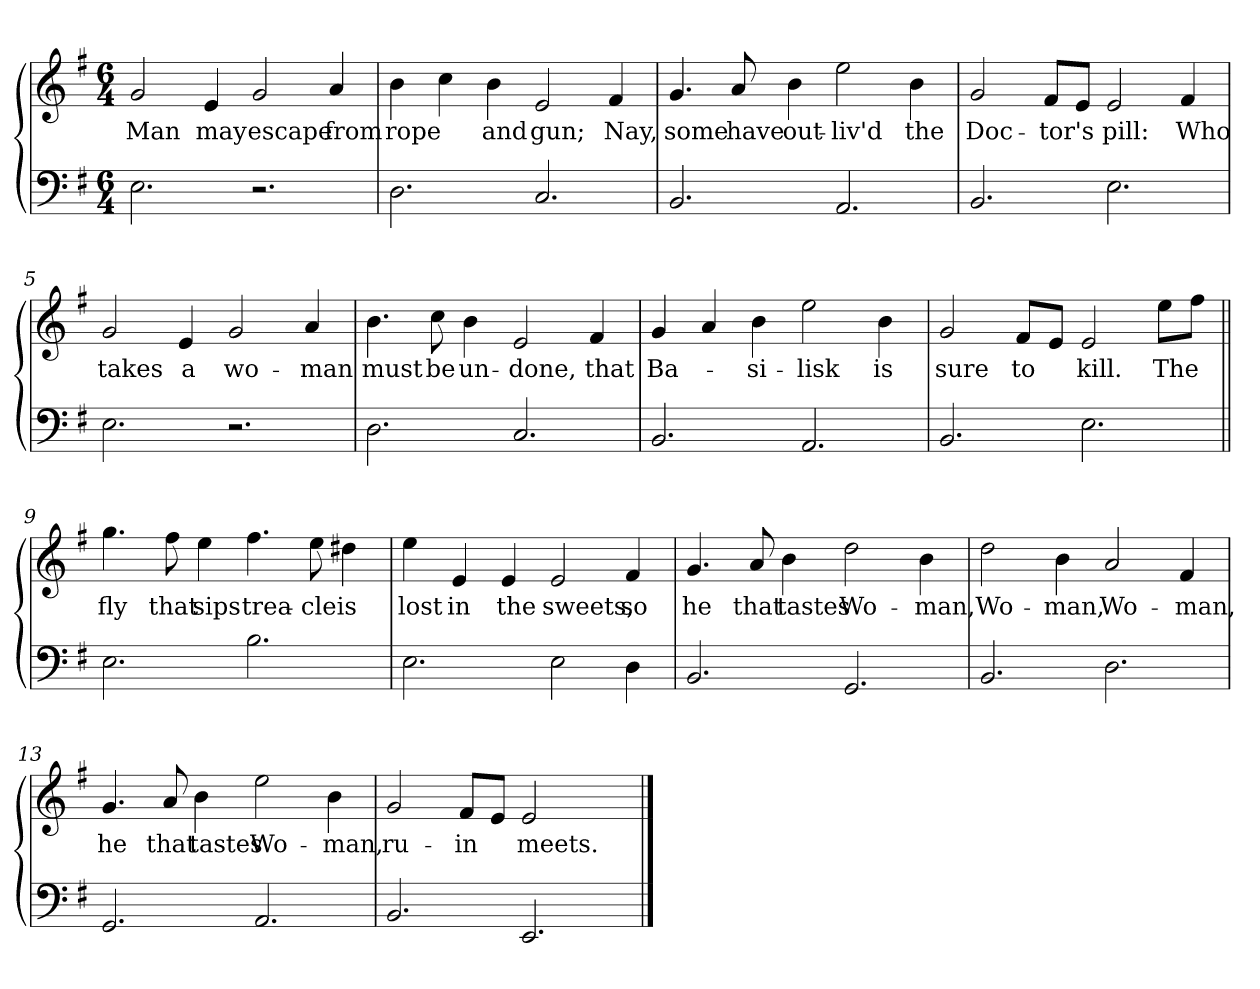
**kern	**kern	**text
*part2	*part1	*part1
*staff2	*staff1	*staff1
*clefF4	*clefG2	*
*k[f#]	*k[f#]	*
*G:	*G:	*
*M6/4	*M6/4	*
=1	=1	=1
2.E\	2g/	Man
.	4e/	may
2.r	2g/	escape
.	4a/	from
=2	=2	=2
2.D\	4b\	rope
.	4cc\	.
.	4b\	and
2.C/	2e/	gun;
.	4f#/	Nay,
=3	=3	=3
2.BB/	4.g/	some
.	8a/	have
.	4b\	out-
2.AA/	2ee\	-liv'd
.	4b\	the
=4	=4	=4
2.BB/	2g/	Doc-
.	8f#/L	-tor's
.	8e/J	.
2.E\	2e/	pill:
.	4f#/	Who
!!LO:LB:g=z
=5	=5	=5
2.E\	2g/	takes
.	4e/	a
2.r	2g/	wo-
.	4a/	-man
=6	=6	=6
2.D\	4.b\	must
.	8cc\	be
.	4b\	un-
2.C/	2e/	-done,
.	4f#/	that
=7	=7	=7
2.BB/	4g/	Ba-
.	4a/	.
.	4b\	-si-
2.AA/	2ee\	-lisk
.	4b\	is
=8	=8	=8
2.BB/	2g/	sure
.	8f#/L	to
.	8e/J	.
2.E\	2e/	kill.
.	8ee\L	The
.	8ff#\J	.
!!LO:LB:g=z
=9||	=9||	=9||
2.E\	4.gg\	fly
.	8ff#\	that
.	4ee\	sips
2.B\	4.ff#\	trea-
.	8ee\	-cle
.	4dd#X\	is
=10	=10	=10
2.E\	4ee\	lost
.	4e/	in
.	4e/	the
2E\	2e/	sweets,
4D\	4f#/	so
=11	=11	=11
2.BB/	4.g/	he
.	8a/	that
.	4b\	tastes
2.GG/	2dd\	Wo-
.	4b\	-man,
!!LO:LB:g=z
=12	=12	=12
2.BB/	2dd\	Wo-
.	4b\	-man,
2.D\	2a/	Wo-
.	4f#/	-man,
=13	=13	=13
2.GG/	4.g/	he
.	8a/	that
.	4b\	tastes
2.AA/	2ee\	Wo-
.	4b\	-man,
=14	=14	=14
2.BB/	2g/	ru-
.	8f#/L	-in
.	8e/J	.
2.EE/	2e/	meets.
.	4ryy	.
==	==	==
*-	*-	*-
